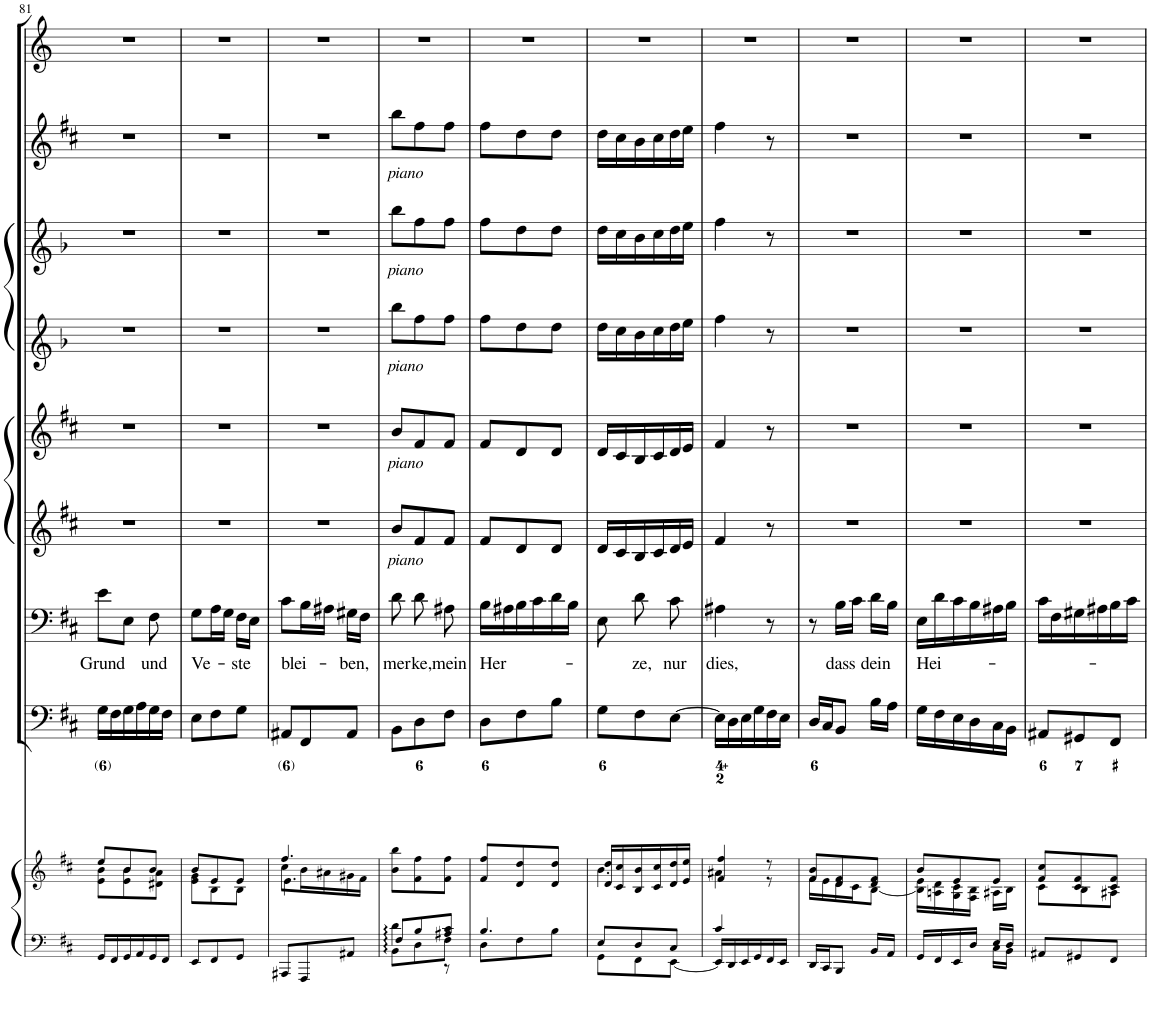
**kern	**kern	**kern	**kern	**text	**kern	**dynam	**kern	**dynam	**kern	**dynam	**kern	**dynam	**kern	**dynam	**kern
*part9	*part9	*part8	*part7	*part7	*part6	*part6	*part5	*part5	*part4	*part4	*part3	*part3	*part2	*part2	*part1
*staff10	*staff9	*staff8	*staff7	*staff7	*staff6	*staff6	*staff5	*staff5	*staff4	*staff4	*staff3	*staff3	*staff2	*staff2	*staff1
*I"Piano reduction	*	*I"Continuo	*I"Basso	*	*I"Violino II	*	*I"Violino I	*	*I"Oboe d'amore II	*	*I"Oboe d'amore I	*	*I"Flauto traverso	*	*I"Tromba
*I'Pno	*	*	*	*	*I'Vln	*	*I'Vln	*	*	*	*	*	*I'Fl	*	*
!!LO:PB:g=z
*clefF4	*clefG2	*clefF4	*clefF4	*	*clefG2	*	*clefG2	*	*clefG1	*	*clefG1	*	*clefG2	*	*clefG2
*	*	*	*	*	*	*	*	*	*Trd2c3	*	*Trd2c3	*	*	*	*Trd-1c-2
*k[f#c#]	*k[f#c#]	*k[f#c#]	*k[f#c#]	*	*k[f#c#]	*	*k[f#c#]	*	*k[b-]	*	*k[b-]	*	*k[f#c#]	*	*k[]
*M3/8	*M3/8	*M3/8	*M3/8	*	*M3/8	*	*M3/8	*	*M3/8	*	*M3/8	*	*M3/8	*	*M3/8
=81	=81	=81	=81	=81	=81	=81	=81	=81	=81	=81	=81	=81	=81	=81	=81
*	*^	*	*	*	*	*	*	*	*	*	*	*	*	*	*
!	!	!	!	!	!LO:LY:b	!	!	!	!	!	!	!	!	!	!	!
16GG/LL	8ee/L	8e\ 8b\L	16G\LL	8e\L	Grund	4.r	.	4.r	.	4.r	.	4.r	.	4.r	.	4.r
16FF#/	.	.	16F#\	.	.	.	.	.	.	.	.	.	.	.	.	.
16GG/	8b/	8e\ 8b\	16G\	8E\J	.	.	.	.	.	.	.	.	.	.	.	.
16AA/	.	.	16A\	.	.	.	.	.	.	.	.	.	.	.	.	.
!	!	!	!	!	!LO:LY:b	!	!	!	!	!	!	!	!	!	!	!
16GG/	8b/J	8d#X\ 8a\J	16G\	8F#\	und	.	.	.	.	.	.	.	.	.	.	.
16FF#/JJ	.	.	16F#\JJ	.	.	.	.	.	.	.	.	.	.	.	.	.
=82	=82	=82	=82	=82	=82	=82	=82	=82	=82	=82	=82	=82	=82	=82	=82	=82
!	!	!	!	!	!LO:LY:b	!	!	!	!	!	!	!	!	!	!	!
8EE/L	8b/L	8e\ 8g\L	8E\L	8G\L	Ve-	4.r	.	4.r	.	4.r	.	4.r	.	4.r	.	4.r
8FF#/	8e/	8B\	8F#\	16A\L	.	.	.	.	.	.	.	.	.	.	.	.
.	.	.	.	16G\JJ	.	.	.	.	.	.	.	.	.	.	.	.
!	!	!	!	!	!LO:LY:b	!	!	!	!	!	!	!	!	!	!	!
8GG/J	8e/J	8B\J	8G\J	16F#\LL	-ste	.	.	.	.	.	.	.	.	.	.	.
.	.	.	.	16E\JJ	.	.	.	.	.	.	.	.	.	.	.	.
=83	=83	=83	=83	=83	=83	=83	=83	=83	=83	=83	=83	=83	=83	=83	=83	=83
*	*	*^	*	*	*	*	*	*	*	*	*	*	*	*	*	*
!	!	!	!	!	!	!LO:LY:b	!	!	!	!	!	!	!	!	!	!	!
8AAA#X/L	4.ff#/	8cc#\L	4.e\	8AA#X/L	8c#\L	blei-	4.r	.	4.r	.	4.r	.	4.r	.	4.r	.	4.r
8FFF#/	.	16b\L	.	8FF#/	16B\L	.	.	.	.	.	.	.	.	.	.	.	.
.	.	16a#X\	.	.	16A#X\JJ	.	.	.	.	.	.	.	.	.	.	.	.
!	!	!	!	!	!	!LO:LY:b	!	!	!	!	!	!	!	!	!	!	!
8AA#X/J	.	16g#X\	.	8AA#/J	16G#X\LL	-ben,	.	.	.	.	.	.	.	.	.	.	.
.	.	16f#\JJ	.	.	16F#\JJ	.	.	.	.	.	.	.	.	.	.	.	.
*	*	*v	*v	*	*	*	*	*	*	*	*	*	*	*	*	*	*
=84	=84	=84	=84	=84	=84	=84	=84	=84	=84	=84	=84	=84	=84	=84	=84	=84
*^	*	*	*	*	*	*	*	*	*	*	*	*	*	*	*	*
*	*^	*	*	*	*	*	*	*	*	*	*	*	*	*	*	*	*
!	!	!	!	!	!	!	!LO:LY:b	!	!LO:DY:b	!	!LO:DY:b	!	!LO:DY:b	!	!LO:DY:b	!	!LO:DY:b	!
*	*	*	*v	*v	*	*	*	*	*	*	*	*	*	*	*	*	*	*
8F#/L	8BB\L	4d\	8b\ 8bb\L	8BB\L	8d\	mer-	8b/L	other-dynamics	8b/L	other-dynamics	8ddd\L	other-dynamics	8ddd\L	other-dynamics	8bb\L	other-dynamics	4.r
!	!	!	!	!	!	!LO:LY:b	!	!	!	!	!	!	!	!	!	!	!
8B/	8D\	.	8f#\ 8ff#\	8D\	8d\	-ke,	8f#/	.	8f#/	.	8aa\	.	8aa\	.	8ff#\	.	.
!	!	!	!	!	!	!LO:LY:b	!	!	!	!	!	!	!	!	!	!	!
8A#X/ 8c#/J	8F#\J	8r	8f#\ 8ff#\J	8F#\J	8A#X\	mein	8f#/J	.	8f#/J	.	8aa\J	.	8aa\J	.	8ff#\J	.	.
=85	=85	=85	=85	=85	=85	=85	=85	=85	=85	=85	=85	=85	=85	=85	=85	=85	=85
!	!	!	!	!	!	!LO:LY:b	!	!	!	!	!	!	!	!	!	!	!
*	*v	*v	*	*	*	*	*	*	*	*	*	*	*	*	*	*	*
4.B/	8D\L	8f#/ 8ff#/L	8D\L	16B\LL	Her-	8f#/L	.	8f#/L	.	8aa\L	.	8aa\L	.	8ff#\L	.	4.r
.	.	.	.	16A#X\	.	.	.	.	.	.	.	.	.	.	.	.
.	8F#\	8d/ 8dd/	8F#\	16B\	.	8d/	.	8d/	.	8ff\	.	8ff\	.	8dd\	.	.
.	.	.	.	16c#\	.	.	.	.	.	.	.	.	.	.	.	.
.	8B\J	8d/ 8dd/J	8B\J	16d\	.	8d/J	.	8d/J	.	8ff\J	.	8ff\J	.	8dd\J	.	.
.	.	.	.	16B\JJ	.	.	.	.	.	.	.	.	.	.	.	.
=86	=86	=86	=86	=86	=86	=86	=86	=86	=86	=86	=86	=86	=86	=86	=86	=86
*	*	*^	*	*	*	*	*	*	*	*	*	*	*	*	*	*
8E/L	8GG\L	16d/ 16dd/LL	4.b\	8G\L	8E\	.	16d/LL	.	16d/LL	.	16ff\LL	.	16ff\LL	.	16dd\LL	.	4.r
.	.	16c#/ 16cc#/	.	.	.	.	16c#/	.	16c#/	.	16ee\	.	16ee\	.	16cc#\	.	.
!	!	!	!	!	!	!LO:LY:b	!	!	!	!	!	!	!	!	!	!	!
8D/	8FF#\	16B/ 16b/	.	8F#\	8d\	-ze,	16B/	.	16B/	.	16dd\	.	16dd\	.	16b\	.	.
.	.	16c#/ 16cc#/	.	.	.	.	16c#/	.	16c#/	.	16ee\	.	16ee\	.	16cc#\	.	.
!	!	!	!	!	!	!LO:LY:b	!	!	!	!	!	!	!	!	!	!	!
8C#/J	[8EE\J	16d/ 16dd/	.	[8E\J	8c#\	nur	16d/	.	16d/	.	16ff\	.	16ff\	.	16dd\	.	.
.	.	16e/ 16ee/JJ	.	.	.	.	16e/JJ	.	16e/JJ	.	16gg\JJ	.	16gg\JJ	.	16ee\JJ	.	.
=87	=87	=87	=87	=87	=87	=87	=87	=87	=87	=87	=87	=87	=87	=87	=87	=87	=87
!	!	!	!	!	!	!LO:LY:b	!	!	!	!	!	!	!	!	!	!	!
4c#/	16EE/LL]	4f#/ 4ff#/	4a#X\	16E\LL]	4A#X\	dies,	4f#/	.	4f#/	.	4aa\	.	4aa\	.	4ff#\	.	4.r
.	16DD/	.	.	16D\	.	.	.	.	.	.	.	.	.	.	.	.	.
.	16EE/	.	.	16E\	.	.	.	.	.	.	.	.	.	.	.	.	.
.	16GG/	.	.	16G\	.	.	.	.	.	.	.	.	.	.	.	.	.
8ryy	16FF#/	8r	8r	16F#\	8r	.	8r	.	8r	.	8r	.	8r	.	8r	.	.
.	16EE/JJ	.	.	16E\JJ	.	.	.	.	.	.	.	.	.	.	.	.	.
*v	*v	*	*	*	*	*	*	*	*	*	*	*	*	*	*	*	*
=88	=88	=88	=88	=88	=88	=88	=88	=88	=88	=88	=88	=88	=88	=88	=88	=88
16DD/LL	8f#/ 8b/L	16f#\LL	16D/LL	8r	.	4.r	.	4.r	.	4.r	.	4.r	.	4.r	.	4.r
16CC#/J	.	16e\	16C#/J	.	.	.	.	.	.	.	.	.	.	.	.	.
!	!	!	!	!	!LO:LY:b	!	!	!	!	!	!	!	!	!	!	!
8BBB/J	8d/ 8f#/	16d\	8BB/J	16B\LL	dass	.	.	.	.	.	.	.	.	.	.	.
.	.	16c#\J	.	16c#\JJ	.	.	.	.	.	.	.	.	.	.	.	.
!	!	!	!	!	!LO:LY:b	!	!	!	!	!	!	!	!	!	!	!
16BB/LL	8d/ 8f#/J	[8B\J	16B\LL	16d\LL	dein	.	.	.	.	.	.	.	.	.	.	.
16AA/JJ	.	.	16A\JJ	16B\JJ	.	.	.	.	.	.	.	.	.	.	.	.
=89	=89	=89	=89	=89	=89	=89	=89	=89	=89	=89	=89	=89	=89	=89	=89	=89
*^	*	*	*	*	*	*	*	*	*	*	*	*	*	*	*	*
!	!	!	!	!	!	!LO:LY:b	!	!	!	!	!	!	!	!	!	!	!
16GG/LL	4ryy	8b/L	16B\] 16e\LL	16G\LL	16E\LL	Hei-	4.r	.	4.r	.	4.r	.	4.r	.	4.r	.	4.r
16FF#/	.	.	16An\ 16d\	16F#\	16d\	.	.	.	.	.	.	.	.	.	.	.	.
16EE/	.	8e/	16G\ 16c#\	16E\	16c#\	.	.	.	.	.	.	.	.	.	.	.	.
16D/JJ	.	.	16F#\ 16B\JJ	16D\	16B\	.	.	.	.	.	.	.	.	.	.	.	.
16E/LL	16C#\LL	8e/J	16A#X\LL	16C#\	16A#X\	.	.	.	.	.	.	.	.	.	.	.	.
16D/JJ	16BB\JJ	.	16B\JJ	16BB\JJ	16B\JJ	.	.	.	.	.	.	.	.	.	.	.	.
*v	*v	*	*	*	*	*	*	*	*	*	*	*	*	*	*	*	*
=90	=90	=90	=90	=90	=90	=90	=90	=90	=90	=90	=90	=90	=90	=90	=90	=90
8AA#X/L	8f#/ 8cc#/L	8c#\L	8AA#X/L	16c#\LL	.	4.r	.	4.r	.	4.r	.	4.r	.	4.r	.	4.r
.	.	.	.	16F#\	.	.	.	.	.	.	.	.	.	.	.	.
8GG#X/	8c#/ 8f#/	8B\	8GG#X/	16G#X\	.	.	.	.	.	.	.	.	.	.	.	.
.	.	.	.	16A#X\	.	.	.	.	.	.	.	.	.	.	.	.
8FF#/J	8c#/ 8f#/J	8A#X\J	8FF#/J	16B\	.	.	.	.	.	.	.	.	.	.	.	.
.	.	.	.	16c#\JJ	.	.	.	.	.	.	.	.	.	.	.	.
*	*v	*v	*	*	*	*	*	*	*	*	*	*	*	*	*	*
=	=	=	=	=	=	=	=	=	=	=	=	=	=	=	=
*-	*-	*-	*-	*-	*-	*-	*-	*-	*-	*-	*-	*-	*-	*-	*-
